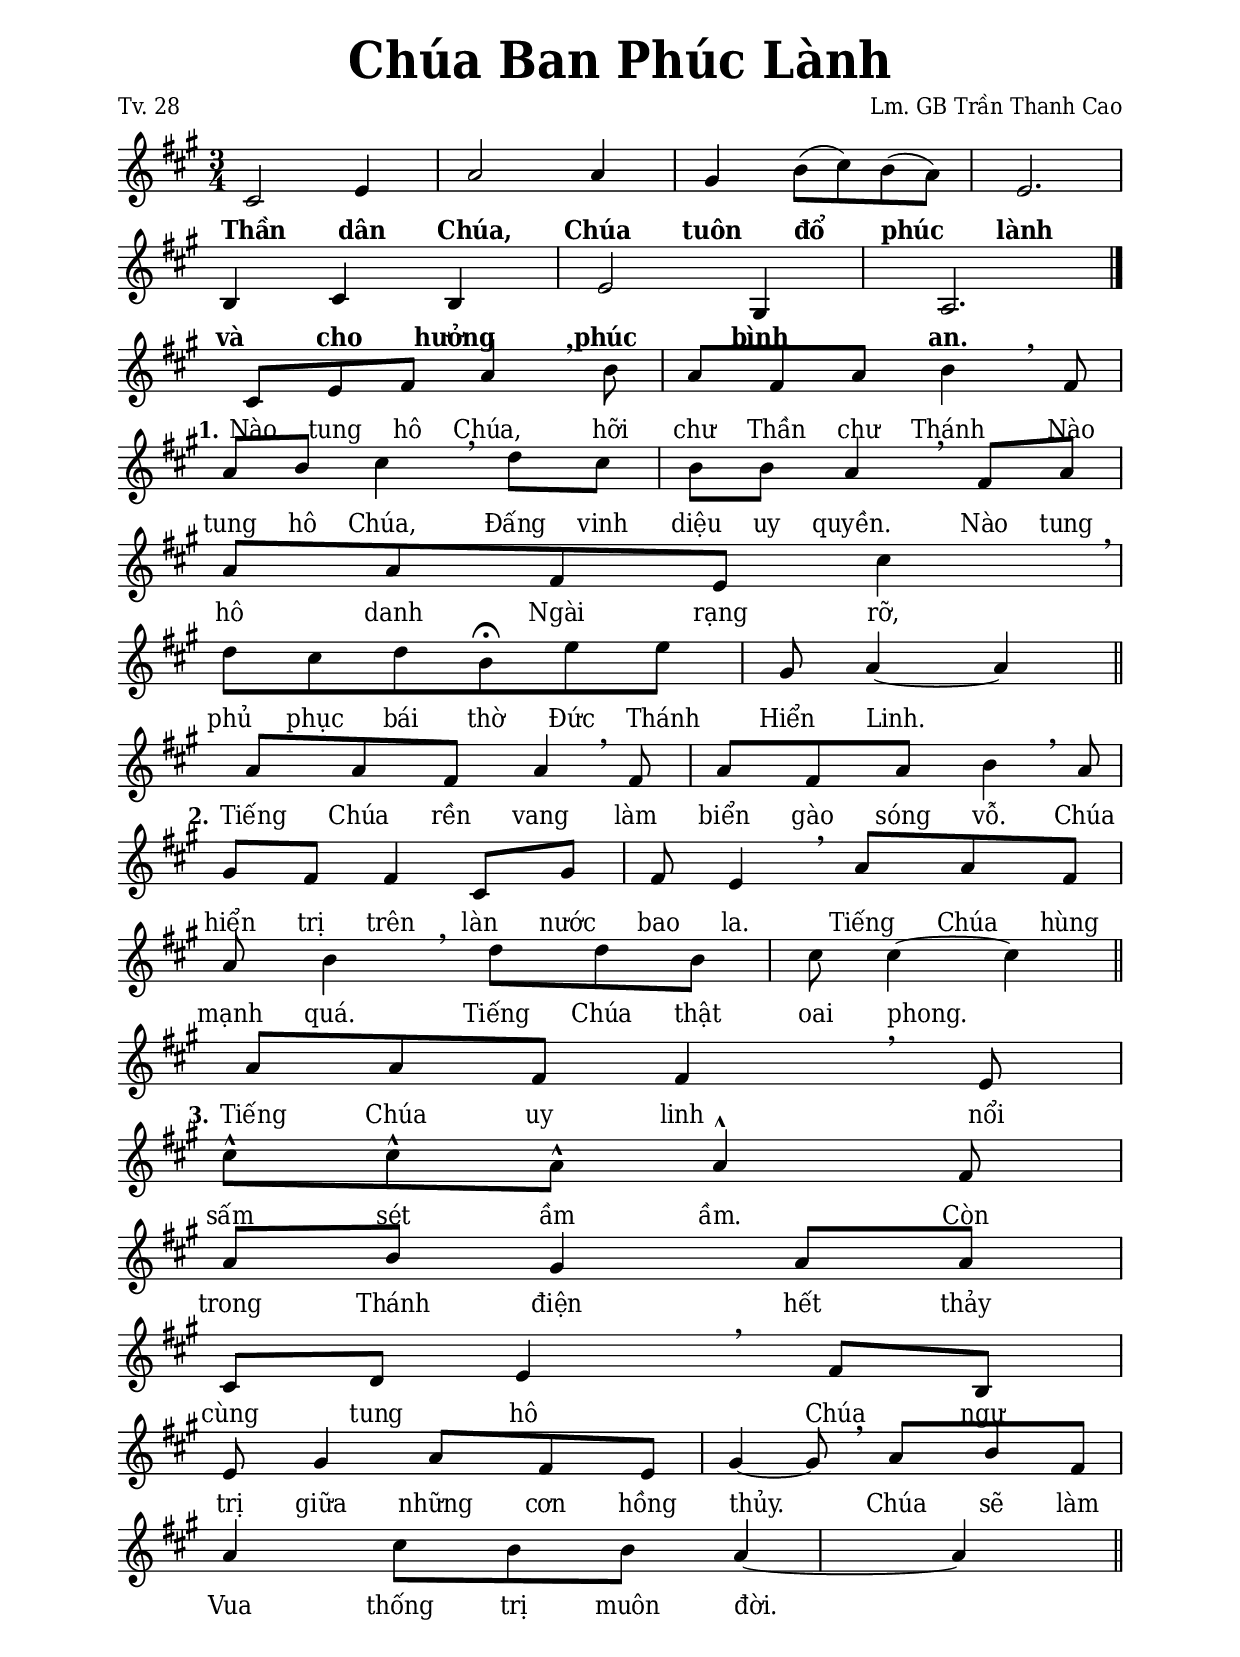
% Cài đặt chung
\version "2.22.1"
\include "english.ly"

\header {
  title = \markup { \fontsize #3 "Chúa Ban Phúc Lành" }
  poet = "Tv. 28"
  composer = "Lm. GB Trần Thanh Cao"
  arranger = " "
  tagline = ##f
}

% Nhạc điệp khúc
nhacDiepKhuc= \relative c' {
  cs2 e4 |
  a2 a4 |
  gs4 b8 (cs) b (a) |
  e2. |
  b4 cs b |
  e2 gs,4 |
  a2. \bar "|."
}

% Nhạc phiên khúc
nhacPhienKhucMot = \relative c' {
  cs8 e fs a4 \breathe
  b8 a fs a b4 \breathe
  fs8 a b cs4 \breathe
  d8 cs b b a4 \breathe
  fs8 a a a fs e cs'4 \breathe
  d8 cs d b \fermata
  e e gs, a4 ~ a \bar "||"
}

nhacPhienKhucHai = \relative c'' {
  a8 a fs a4 \breathe
  fs8 a fs a b4 \breathe
  a8 gs fs fs4 cs8 gs' fs e4 \breathe
  a8 a fs a b4 \breathe
  d8 d b cs cs4 ~ cs \bar "||"
}

nhacPhienKhucBa = \relative c'' {
  a8 a fs fs4 \breathe
  e8 cs'^^ cs^^ a^^ a4^^
  fs8 a b gs4 a8 a cs, d e4 \breathe
  fs8 b, e gs4 a8 fs e gs4 ~ gs8 \breathe
  a b fs a4 cs8 b b a4 ~ a \bar "||"
}

% Lời điệp khúc
loiDiepKhuc = \lyricmode {
  \override Lyrics.LyricText.font-series = #'bold
  Thần dân Chúa, Chúa tuôn đổ phúc lành
  và cho hưởng phúc bình an.
}

% Lời phiên khúc
loiPhienKhucMot = \lyricmode {
  \set stanza = #"1."
  Nào tung hô Chúa, hỡi chư Thần chư Thánh
  Nào tung hô Chúa, Đấng vinh diệu uy quyền.
  Nào tung hô danh Ngài rạng rỡ,
  phủ phục bái thờ Đức Thánh Hiển Linh.
}

loiPhienKhucHai = \lyricmode {
  \set stanza = #"2."
  Tiếng Chúa rền vang làm biển gào sóng vỗ.
  Chúa hiển trị trên làn nước bao la.
  Tiếng Chúa hùng mạnh quá.
  Tiếng Chúa thật oai phong.
}

loiPhienKhucBa = \lyricmode {
  \set stanza = #"3."
  Tiếng Chúa uy linh nổi sấm sét ầm ầm.
  Còn trong Thánh điện hết thảy cùng tung hô
  Chúa ngự trị giữa những cơn hồng thủy.
  Chúa sẽ làm Vua thống trị muôn đời.
}

% Dàn trang
\paper {
  #(set-paper-size "a4")
  top-margin = 15\mm
  bottom-margin = 15\mm
  left-margin = 20\mm
  right-margin = 20\mm
  indent = #0
  #(define fonts
    (make-pango-font-tree
      "Deja Vu Serif Condensed"
      "Deja Vu Serif Condensed"
      "Deja Vu Serif Condensed"
      (/ 20 20)))
  page-count = #1
  system-system-spacing = #'((basic-distance . 12)
                             (minimum-distance . 12)
                             (padding . 1))
  score-system-spacing = #'((basic-distance . 12)
                             (minimum-distance . 12.5)
                             (padding . 1))
}

% Thiết lập tông và nhịp
TongNhip = { \key a \major \time 3/4 }

\score {
  \new ChoirStaff <<
    \new Staff = diepKhuc \with {
        \consists "Merge_rests_engraver"
        %\magnifyStaff #(magstep +1)
      }
      <<
      \new Voice = beSop {
        \TongNhip \stemNeutral \nhacDiepKhuc
      }
    >>
    \new Lyrics \with {
          \override VerticalAxisGroup.
            nonstaff-relatedstaff-spacing.padding = #1
          \override VerticalAxisGroup.
            nonstaff-unrelatedstaff-spacing.padding = #1
        }
        \lyricsto beSop \loiDiepKhuc
  >>
  \layout {
    \override Lyrics.LyricText.font-series = #'bold
    %\override Lyrics.LyricText.font-size = #+2
    \override Lyrics.LyricSpace.minimum-distance = #5
    \override Score.BarNumber.break-visibility = ##(#f #f #f)
    \override Score.SpacingSpanner.uniform-stretching = ##t
  }
}

\score {
  \new ChoirStaff <<
    \new Staff = phienKhuc \with {
        %\magnifyStaff #(magstep +1)
      }
      <<
      \new Voice = beSop {
        \TongNhip \nhacPhienKhucMot
      }
    >>
    \new Lyrics \with {
          \override VerticalAxisGroup.
            nonstaff-relatedstaff-spacing.padding = #1
          \override VerticalAxisGroup.
            nonstaff-unrelatedstaff-spacing.padding = #1
        }
        \lyricsto beSop \loiPhienKhucMot
  >>
  \layout {
    \override Staff.TimeSignature.transparent = ##t
    %\override Lyrics.LyricText.font-size = #+2
    \override Lyrics.LyricSpace.minimum-distance = #3
    \override Score.BarNumber.break-visibility = ##(#f #f #f)
    \override Score.SpacingSpanner.uniform-stretching = ##t
    \set Score.barAlways = ##t
    \set Score.defaultBarType = ""
  } 
}

\score {
  \new ChoirStaff <<
    \new Staff = phienKhuc \with {
        %\magnifyStaff #(magstep +1)
      }
      <<
      \new Voice = beSop {
        \TongNhip \nhacPhienKhucHai
      }
    >>
    \new Lyrics \with {
          \override VerticalAxisGroup.
            nonstaff-relatedstaff-spacing.padding = #1
          \override VerticalAxisGroup.
            nonstaff-unrelatedstaff-spacing.padding = #1
        }
        \lyricsto beSop \loiPhienKhucHai
  >>
  \layout {
    \override Staff.TimeSignature.transparent = ##t
    %\override Lyrics.LyricText.font-size = #+2
    \override Lyrics.LyricSpace.minimum-distance = #4
    \override Score.BarNumber.break-visibility = ##(#f #f #f)
    \override Score.SpacingSpanner.uniform-stretching = ##t
    \set Score.barAlways = ##t
    \set Score.defaultBarType = ""
  } 
}

\score {
  \new ChoirStaff <<
    \new Staff = phienKhuc \with {
        %\magnifyStaff #(magstep +1)
      }
      <<
      \new Voice = beSop {
        \TongNhip \nhacPhienKhucBa
      }
    >>
    \new Lyrics \with {
          \override VerticalAxisGroup.
            nonstaff-relatedstaff-spacing.padding = #1
          \override VerticalAxisGroup.
            nonstaff-unrelatedstaff-spacing.padding = #1
        }
        \lyricsto beSop \loiPhienKhucBa
  >>
  \layout {
    \override Staff.TimeSignature.transparent = ##t
    %\override Lyrics.LyricText.font-size = #+2
    \override Lyrics.LyricSpace.minimum-distance = #5
    \override Score.BarNumber.break-visibility = ##(#f #f #f)
    \override Score.SpacingSpanner.uniform-stretching = ##t
    \set Score.barAlways = ##t
    \set Score.defaultBarType = ""
  } 
}
